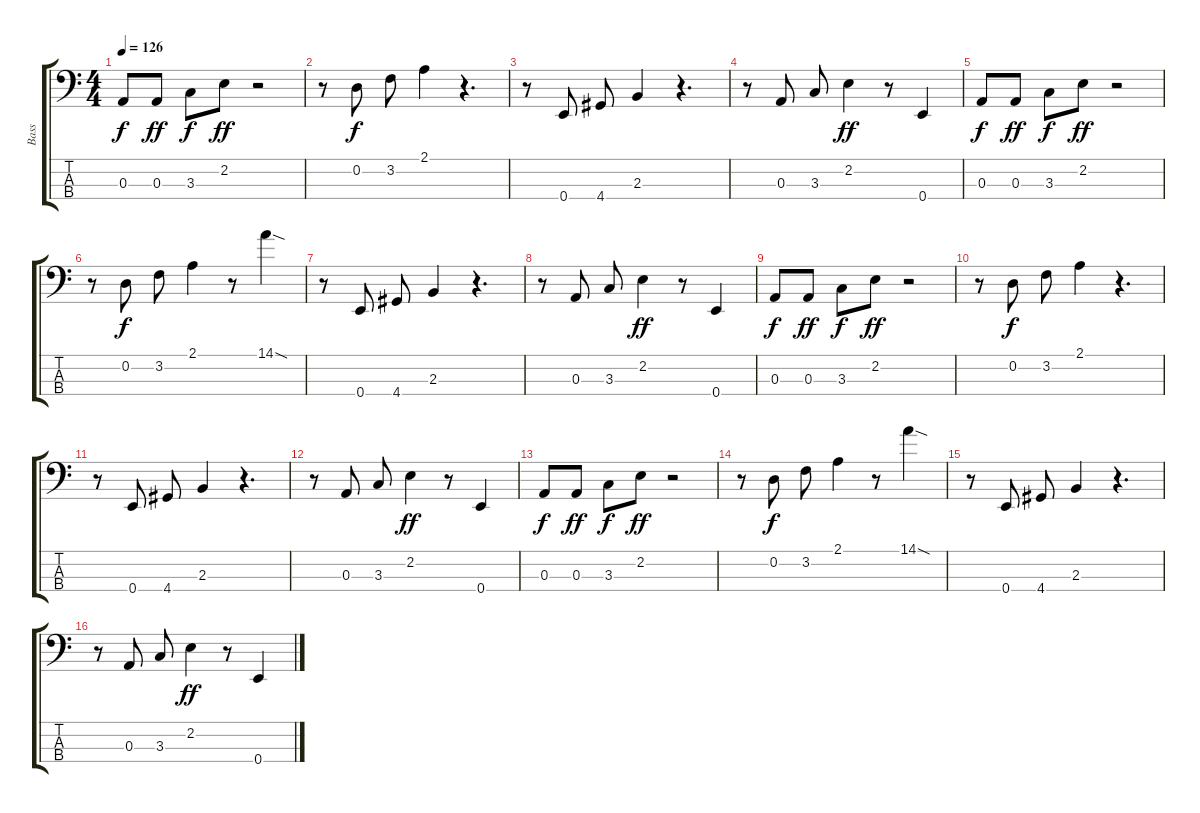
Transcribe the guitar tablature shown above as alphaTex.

\track ("Bass" "Bass") {instrument electricbassfinger}
\staff {score tabs}
\tuning (G2 D2 A1 E1) {hide}
\ts (4 4)
\tempo 126
\clef f4
\ks c
0.3.8{dy f} 0.3.8{dy ff} 3.3.8{dy f} 2.2.8{dy ff} r.2 |
r.8 0.2.8{dy f} 3.2.8 2.1.4 r.4{d} |
r.8 0.4.8 4.4.8 2.3.4 r.4{d} |
r.8 0.3.8 3.3.8 2.2.4{dy ff} r.8 0.4.4 |
0.3.8{dy f} 0.3.8{dy ff} 3.3.8{dy f} 2.2.8{dy ff} r.2 |
r.8 0.2.8{dy f} 3.2.8 2.1.4 r.8 14.1{sod}.4 |
r.8 0.4.8 4.4.8 2.3.4 r.4{d} |
r.8 0.3.8 3.3.8 2.2.4{dy ff} r.8 0.4.4 |
0.3.8{dy f} 0.3.8{dy ff} 3.3.8{dy f} 2.2.8{dy ff} r.2 |
r.8 0.2.8{dy f} 3.2.8 2.1.4 r.4{d} |
r.8 0.4.8 4.4.8 2.3.4 r.4{d} |
r.8 0.3.8 3.3.8 2.2.4{dy ff} r.8 0.4.4 |
0.3.8{dy f} 0.3.8{dy ff} 3.3.8{dy f} 2.2.8{dy ff} r.2 |
r.8 0.2.8{dy f} 3.2.8 2.1.4 r.8 14.1{sod}.4 |
r.8 0.4.8 4.4.8 2.3.4 r.4{d} |
r.8 0.3.8 3.3.8 2.2.4{dy ff} r.8 0.4.4
